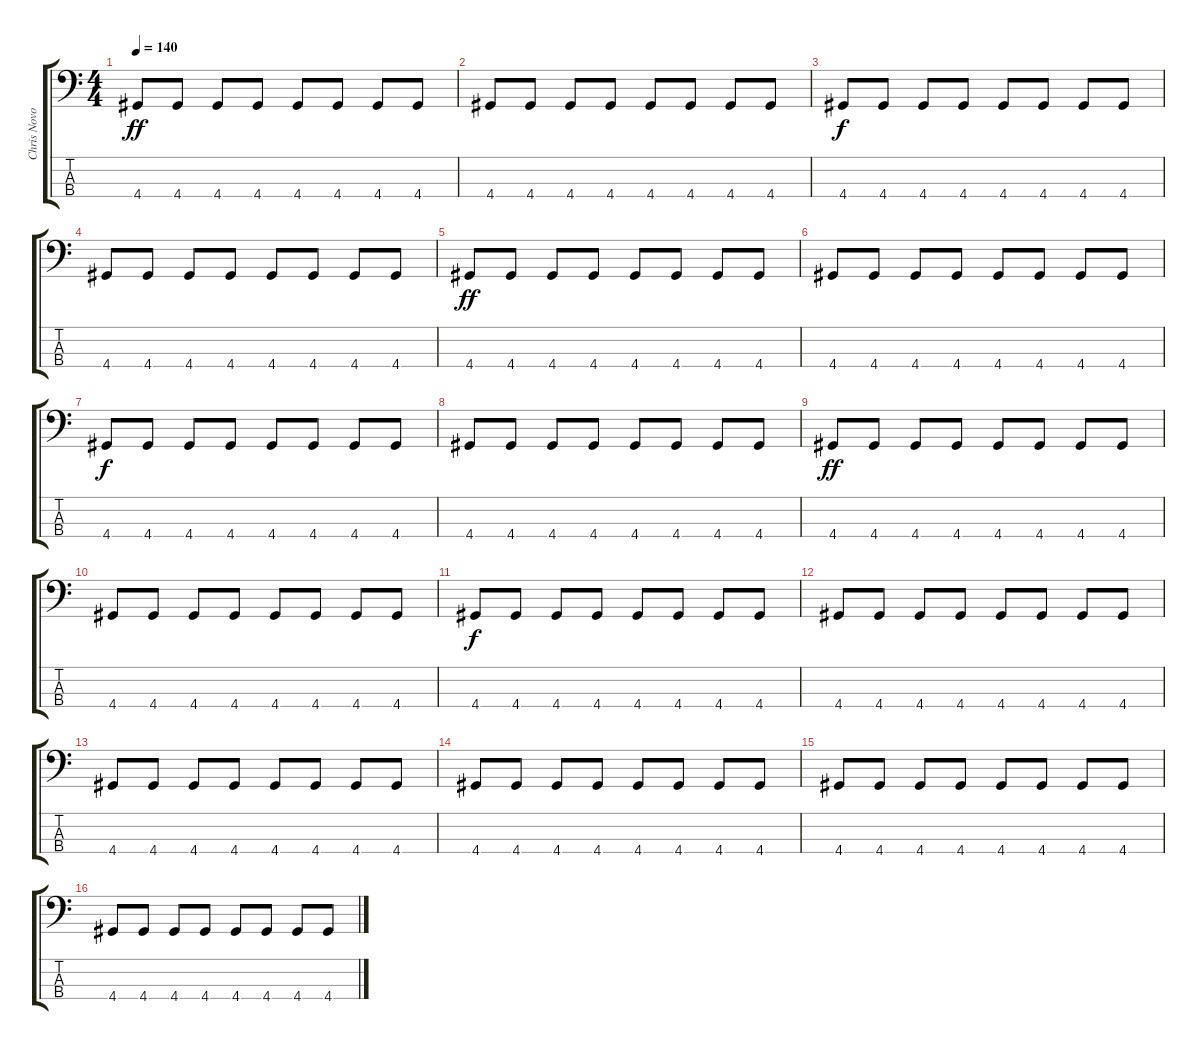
\track ("Chris Novoselic" "Chris Novo") {instrument electricbasspick}
\staff {score tabs}
\tuning (G2 D2 A1 E1) {hide}
\ts (4 4)
\tempo 140
\clef f4
\ks c
4.4.8{dy ff} 4.4.8 4.4.8 4.4.8 4.4.8 4.4.8 4.4.8 4.4.8 |
4.4.8 4.4.8 4.4.8 4.4.8 4.4.8 4.4.8 4.4.8 4.4.8 |
4.4.8{dy f} 4.4.8 4.4.8 4.4.8 4.4.8 4.4.8 4.4.8 4.4.8 |
4.4.8 4.4.8 4.4.8 4.4.8 4.4.8 4.4.8 4.4.8 4.4.8 |
4.4.8{dy ff} 4.4.8 4.4.8 4.4.8 4.4.8 4.4.8 4.4.8 4.4.8 |
4.4.8 4.4.8 4.4.8 4.4.8 4.4.8 4.4.8 4.4.8 4.4.8 |
4.4.8{dy f} 4.4.8 4.4.8 4.4.8 4.4.8 4.4.8 4.4.8 4.4.8 |
4.4.8 4.4.8 4.4.8 4.4.8 4.4.8 4.4.8 4.4.8 4.4.8 |
4.4.8{dy ff} 4.4.8 4.4.8 4.4.8 4.4.8 4.4.8 4.4.8 4.4.8 |
4.4.8 4.4.8 4.4.8 4.4.8 4.4.8 4.4.8 4.4.8 4.4.8 |
4.4.8{dy f} 4.4.8 4.4.8 4.4.8 4.4.8 4.4.8 4.4.8 4.4.8 |
4.4.8 4.4.8 4.4.8 4.4.8 4.4.8 4.4.8 4.4.8 4.4.8 |
4.4.8 4.4.8 4.4.8 4.4.8 4.4.8 4.4.8 4.4.8 4.4.8 |
4.4.8 4.4.8 4.4.8 4.4.8 4.4.8 4.4.8 4.4.8 4.4.8 |
4.4.8 4.4.8 4.4.8 4.4.8 4.4.8 4.4.8 4.4.8 4.4.8 |
4.4.8 4.4.8 4.4.8 4.4.8 4.4.8 4.4.8 4.4.8 4.4.8
